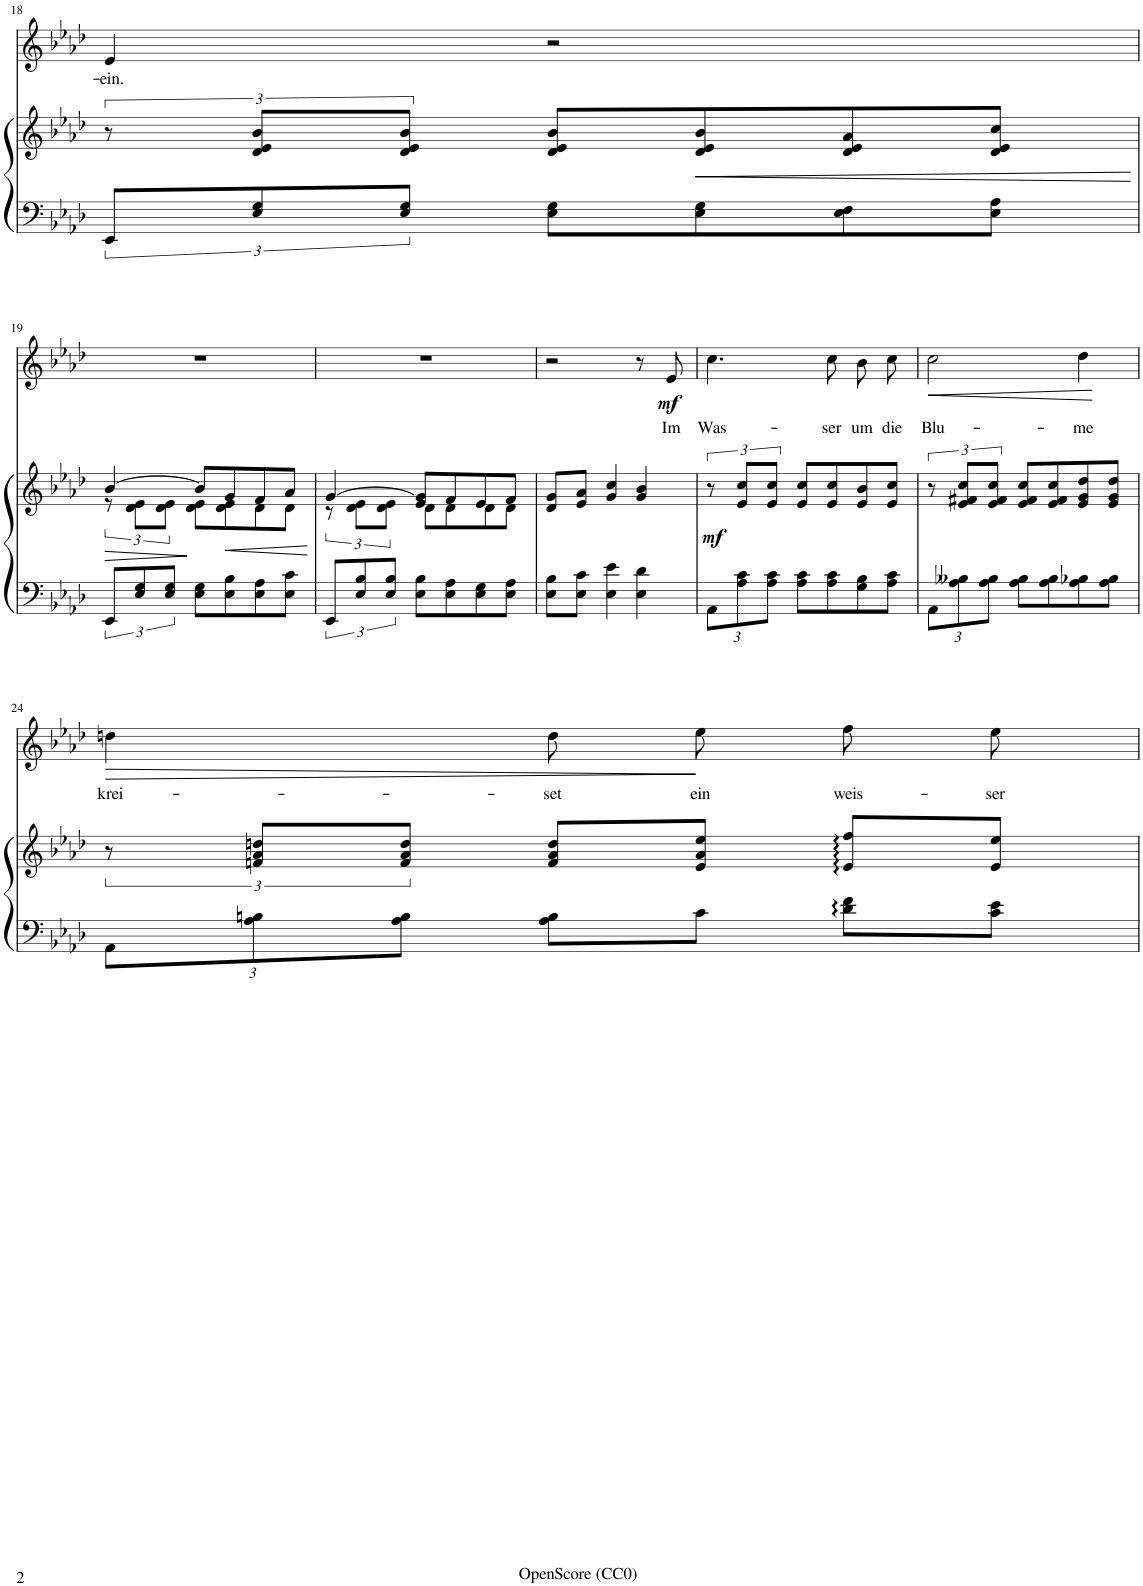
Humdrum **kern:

**kern	**kern	**dynam	**kern	**text	**dynam
*part2	*part2	*part2	*part1	*part1	*part1
*staff3	*staff2	*staff2/3	*staff1	*staff1	*staff1
*I"Piano	*	*	*I"Voice	*	*
*I'Pno	*	*	*	*	*
!!LO:PB:g=z
*clefF4	*clefG2	*	*clefG2	*	*
*k[b-e-a-d-]	*k[b-e-a-d-]	*	*k[b-e-a-d-]	*	*
*M3/4	*M3/4	*	*M3/4	*	*
=18	=18	=18	=18	=18	=18
!	!	!	!	!LO:LY:b	!
12EE-/L	12r	.	4e-/	-ein.	.
12E-/ 12G/	12d-/ 12e-/ 12b-/L	.	.	.	.
12E-/ 12G/J	12d-/ 12e-/ 12b-/J	.	.	.	.
8E-\ 8G\L	8d-/ 8e-/ 8b-/L	.	2r	.	.
!	!	!LO:HP:b	!	!	!
8E-\ 8G\	8d-/ 8e-/ 8b-/	<	.	.	.
8E-\ 8F\	8d-/ 8e-/ 8a-/	.	.	.	.
8E-\ 8A-\J	8d-/ 8e-/ 8cc/J	.	.	.	.
.	.	[	.	.	.
!!LO:LB:g=z
=19	=19	=19	=19	=19	=19
!	!	!LO:HP:b	!	!	!
*	*^	*	*	*	*
12EE-/L	[4b-/	12r	>	2.r	.	.
12E-/ 12G/	.	12d-\ 12e-\L	.	.	.	.
12E-/ 12G/J	.	12d-\ 12e-\J	.	.	.	.
8E-\ 8G\L	8b-/L]	8d-\ 8e-\L	]	.	.	.
!	!	!	!LO:HP:b	!	!	!
8E-\ 8B-\	8g/	8d-\ 8e-\	<	.	.	.
8E-\ 8A-\	8f/	8d-\	.	.	.	.
8E-\ 8c\J	8a-/J	8d-\J	.	.	.	.
*	*v	*v	*	*	*	*
.	.	[	.	.	.
=20	=20	=20	=20	=20	=20
*	*^	*	*	*	*
12EE-/L	[4g/	12r	.	2.r	.	.
12E-/ 12B-/	.	12d-\ 12e-\L	.	.	.	.
12E-/ 12B-/J	.	12d-\ 12e-\J	.	.	.	.
8E-\ 8B-\L	8e-/ 8g/]L	8d-\L	.	.	.	.
8E-\ 8A-\	8f/	8d-\	.	.	.	.
8E-\ 8G\	8e-/	8d-\	.	.	.	.
8E-\ 8A-\J	8f/J	8d-\J	.	.	.	.
*	*v	*v	*	*	*	*
=21	=21	=21	=21	=21	=21
8E-\ 8B-\L	8d-/ 8g/L	.	2r	.	.
8E-\ 8c\J	8e-/ 8a-/J	.	.	.	.
4E-\ 4e-\	4g/ 4cc/	.	.	.	.
4E-\ 4d-\	4g/ 4b-/	.	8r	.	.
!	!	!	!	!LO:LY:b	!LO:DY:b
.	.	.	8e-/	Im	mf
=22	=22	=22	=22	=22	=22
*Xbrackettup	*	*	*	*	*
!	!	!LO:DY:b	!	!LO:LY:b	!
12AA-\L	12r	mf	4.cc\	Was-	.
12A-\ 12c\	12e-/ 12cc/L	.	.	.	.
12A-\ 12c\J	12e-/ 12cc/J	.	.	.	.
8A-\ 8c\L	8e-/ 8cc/L	.	.	.	.
!	!	!	!	!LO:LY:b	!
8A-\ 8c\	8e-/ 8cc/	.	8cc\	-ser	.
!	!	!	!	!LO:LY:b	!
8G\ 8B-\	8e-/ 8b-/	.	8b-\L	um	.
!	!	!	!	!LO:LY:b	!
8A-\ 8c\J	8e-/ 8cc/J	.	8cc\J	die	.
=23	=23	=23	=23	=23	=23
!	!	!	!	!LO:LY:b	!LO:HP:b
12AA-\L	12r	.	2cc\	Blu-	<
12A-\ 12B--X\	12e-/ 12f#X/ 12cc/L	.	.	.	.
12A-\ 12B--\J	12e-/ 12f#/ 12cc/J	.	.	.	.
8A-\ 8B--\L	8e-/ 8f#/ 8cc/L	.	.	.	.
8A-\ 8B--\	8e-/ 8f#/ 8cc/	.	.	.	.
!	!	!	!	!LO:LY:b	!
8A-\ 8B-X\	8e-/ 8g/ 8dd-/	.	4dd-\	-me	.
8A-\ 8B-\J	8e-/ 8g/ 8dd-/J	.	.	.	.
.	.	.	.	.	[
!!LO:LB:g=z
=24	=24	=24	=24	=24	=24
!	!	!	!	!LO:LY:b	!LO:HP:b
12AA-\L	12r	.	4ddn\	krei-	>
12A-\ 12Bn\	12fn/ 12a-/ 12ddn/L	.	.	.	.
12A-\ 12B\J	12f/ 12a-/ 12dd/J	.	.	.	.
!	!	!	!	!LO:LY:b	!
8A-\ 8B\L	8f/ 8a-/ 8dd/L	.	8dd\L	-set	.
!	!	!	!	!LO:LY:b	!
8c\J	8e-/ 8a-/ 8ee-/J	.	8ee-\J	ein	]
!	!	!	!	!LO:LY:b	!
8d-\ 8f\L	8e-/ 8ff/L	.	8ff\L	weis-	.
!	!	!	!	!LO:LY:b	!
8c\ 8e-\J	8e-/ 8ee-/J	.	8ee-\J	-ser	.
=	=	=	=	=	=
*-	*-	*-	*-	*-	*-
